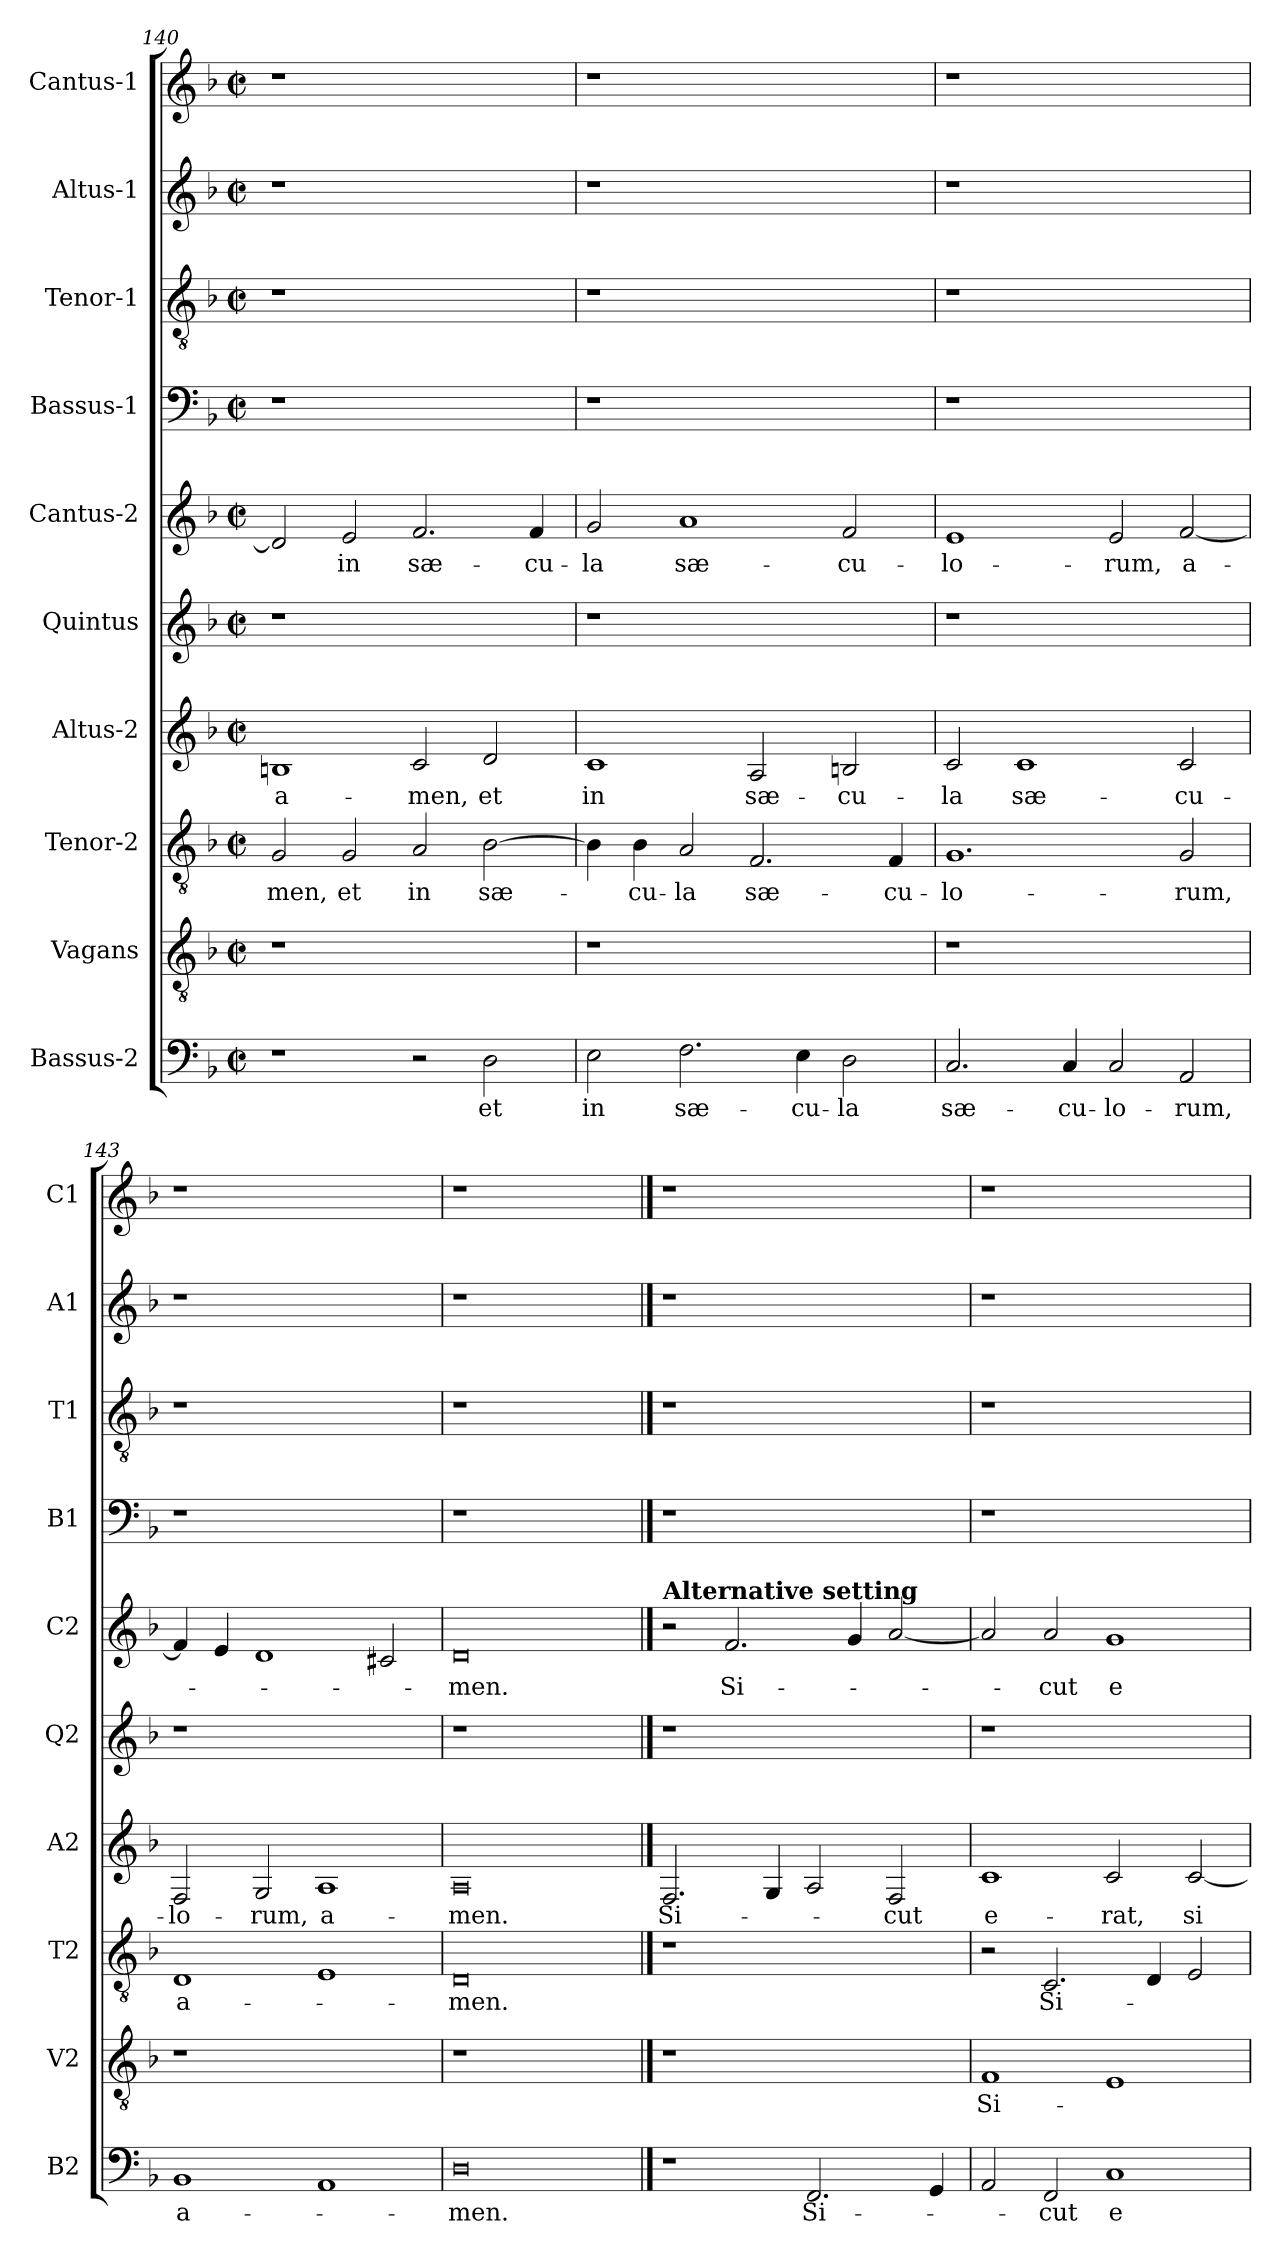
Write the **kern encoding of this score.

**kern	**text	**kern	**text	**kern	**text	**kern	**text	**kern	**kern	**text	**kern	**kern	**kern	**kern
*part10	*part10	*part9	*part9	*part8	*part8	*part7	*part7	*part6	*part5	*part5	*part4	*part3	*part2	*part1
*staff10	*staff10	*staff9	*staff9	*staff8	*staff8	*staff7	*staff7	*staff6	*staff5	*staff5	*staff4	*staff3	*staff2	*staff1
*I"Bassus-2	*	*I"Vagans	*	*I"Tenor-2	*	*I"Altus-2	*	*I"Quintus	*I"Cantus-2	*	*I"Bassus-1	*I"Tenor-1	*I"Altus-1	*I"Cantus-1
*I'B2	*	*I'V2	*	*I'T2	*	*I'A2	*	*I'Q2	*I'C2	*	*I'B1	*I'T1	*I'A1	*I'C1
!!LO:LB:g=z
*clefF4	*	*clefGv2	*	*clefGv2	*	*clefG2	*	*clefG2	*clefG2	*	*clefF4	*clefGv2	*clefG2	*clefG2
*k[b-]	*	*k[b-]	*	*k[b-]	*	*k[b-]	*	*k[b-]	*k[b-]	*	*k[b-]	*k[b-]	*k[b-]	*k[b-]
*F:	*	*F:	*	*F:	*	*F:	*	*F:	*F:	*	*F:	*F:	*F:	*F:
*M2/2	*	*M2/2	*	*M2/2	*	*M2/2	*	*M2/2	*M2/2	*	*M2/2	*M2/2	*M2/2	*M2/2
*met(c|)	*	*met(c|)	*	*met(c|)	*	*met(c|)	*	*met(c|)	*met(c|)	*	*met(c|)	*met(c|)	*met(c|)	*met(c|)
=140	=140	=140	=140	=140	=140	=140	=140	=140	=140	=140	=140	=140	=140	=140
!	!	!	!	!	!LO:LY:b	!	!LO:LY:b	!	!	!	!	!	!	!
1r	.	1r	.	2G/	-men,	1Bn	a-	1r	2d/]	.	1r	1r	1r	1r
!	!	!	!	!	!LO:LY:b	!	!	!	!	!LO:LY:b	!	!	!	!
.	.	.	.	2G/	et	.	.	.	2e/	in	.	.	.	.
!	!	!	!	!	!LO:LY:b	!	!LO:LY:b	!	!	!LO:LY:b	!	!	!	!
2r	.	1ryy	.	2A/	in	2c/	-men,	1ryy	2.f/	sæ-	1ryy	1ryy	1ryy	1ryy
!	!LO:LY:b	!	!	!	!LO:LY:b	!	!LO:LY:b	!	!	!	!	!	!	!
2D\	et	.	.	[2B-\	sæ-	2d/	et	.	.	.	.	.	.	.
!	!	!	!	!	!	!	!	!	!	!LO:LY:b	!	!	!	!
.	.	.	.	.	.	.	.	.	4f/	-cu-	.	.	.	.
=141	=141	=141	=141	=141	=141	=141	=141	=141	=141	=141	=141	=141	=141	=141
!	!LO:LY:b	!	!	!	!	!	!LO:LY:b	!	!	!LO:LY:b	!	!	!	!
2E\	in	1r	.	4B-\]	.	1c	in	1r	2g/	-la	1r	1r	1r	1r
!	!	!	!	!	!LO:LY:b	!	!	!	!	!	!	!	!	!
.	.	.	.	4B-\	-cu-	.	.	.	.	.	.	.	.	.
!	!LO:LY:b	!	!	!	!LO:LY:b	!	!	!	!	!LO:LY:b	!	!	!	!
2.F\	sæ-	.	.	2A/	-la	.	.	.	1a	sæ-	.	.	.	.
!	!	!	!	!	!LO:LY:b	!	!LO:LY:b	!	!	!	!	!	!	!
.	.	1ryy	.	2.F/	sæ-	2A/	sæ-	1ryy	.	.	1ryy	1ryy	1ryy	1ryy
!	!LO:LY:b	!	!	!	!	!	!	!	!	!	!	!	!	!
4E\	-cu-	.	.	.	.	.	.	.	.	.	.	.	.	.
!	!LO:LY:b	!	!	!	!	!	!LO:LY:b	!	!	!LO:LY:b	!	!	!	!
2D\	-la	.	.	.	.	2Bn/	-cu-	.	2f/	-cu-	.	.	.	.
!	!	!	!	!	!LO:LY:b	!	!	!	!	!	!	!	!	!
.	.	.	.	4F/	-cu-	.	.	.	.	.	.	.	.	.
=142	=142	=142	=142	=142	=142	=142	=142	=142	=142	=142	=142	=142	=142	=142
!	!LO:LY:b	!	!	!	!LO:LY:b	!	!LO:LY:b	!	!	!LO:LY:b	!	!	!	!
2.C/	sæ-	1r	.	1.G	-lo-	2c/	-la	1r	1e	-lo-	1r	1r	1r	1r
!	!	!	!	!	!	!	!LO:LY:b	!	!	!	!	!	!	!
.	.	.	.	.	.	1c	sæ-	.	.	.	.	.	.	.
!	!LO:LY:b	!	!	!	!	!	!	!	!	!	!	!	!	!
4C/	-cu-	.	.	.	.	.	.	.	.	.	.	.	.	.
!	!LO:LY:b	!	!	!	!	!	!	!	!	!LO:LY:b	!	!	!	!
2C/	-lo-	1ryy	.	.	.	.	.	1ryy	2e/	-rum,	1ryy	1ryy	1ryy	1ryy
!	!LO:LY:b	!	!	!	!LO:LY:b	!	!LO:LY:b	!	!	!LO:LY:b	!	!	!	!
2AA/	-rum,	.	.	2G/	-rum,	2c/	-cu-	.	[2f/	a-	.	.	.	.
=143	=143	=143	=143	=143	=143	=143	=143	=143	=143	=143	=143	=143	=143	=143
!	!LO:LY:b	!	!	!	!LO:LY:b	!	!LO:LY:b	!	!	!	!	!	!	!
1BB-	a-	1r	.	1D	a-	2F/	-lo-	1r	4f/]	.	1r	1r	1r	1r
.	.	.	.	.	.	.	.	.	4e/	.	.	.	.	.
!	!	!	!	!	!	!	!LO:LY:b	!	!	!	!	!	!	!
.	.	.	.	.	.	2G/	-rum,	.	1d	.	.	.	.	.
!	!	!	!	!	!	!	!LO:LY:b	!	!	!	!	!	!	!
1AA	.	1ryy	.	1E	.	1A	a-	1ryy	.	.	1ryy	1ryy	1ryy	1ryy
.	.	.	.	.	.	.	.	.	2c#X/	.	.	.	.	.
=144	=144	=144	=144	=144	=144	=144	=144	=144	=144	=144	=144	=144	=144	=144
!	!LO:LY:b	!	!	!	!LO:LY:b	!	!LO:LY:b	!	!	!LO:LY:b	!	!	!	!
0D	-men.	1r	.	0D	-men.	0A	-men.	1r	0d	-men.	1r	1r	1r	1r
.	.	1ryy	.	.	.	.	.	1ryy	.	.	1ryy	1ryy	1ryy	1ryy
!!LO:PB:g=z
==145	==145	==145	==145	==145	==145	==145	==145	==145	==145	==145	==145	==145	==145	==145
!	!	!	!	!	!	!	!	!	!LO:TX:a:B:t=Alternative setting	!	!	!	!	!
!	!	!	!	!	!	!	!LO:LY:b	!	!	!	!	!	!	!
1r	.	1r	.	1r	.	2.F/	Si-	1r	2r	.	1r	1r	1r	1r
!	!	!	!	!	!	!	!	!	!	!LO:LY:b	!	!	!	!
.	.	.	.	.	.	.	.	.	2.f/	Si-	.	.	.	.
.	.	.	.	.	.	4G/	.	.	.	.	.	.	.	.
!	!LO:LY:b	!	!	!	!	!	!	!	!	!	!	!	!	!
2.FF/	Si-	1ryy	.	1ryy	.	2A/	.	1ryy	.	.	1ryy	1ryy	1ryy	1ryy
.	.	.	.	.	.	.	.	.	4g/	.	.	.	.	.
!	!	!	!	!	!	!	!LO:LY:b	!	!	!	!	!	!	!
.	.	.	.	.	.	2F/	-cut	.	[2a/	.	.	.	.	.
4GG/	.	.	.	.	.	.	.	.	.	.	.	.	.	.
=146	=146	=146	=146	=146	=146	=146	=146	=146	=146	=146	=146	=146	=146	=146
!	!	!	!LO:LY:b	!	!	!	!LO:LY:b	!	!	!	!	!	!	!
2AA/	.	1F	Si-	2r	.	1c	e-	1r	2a/]	.	1r	1r	1r	1r
!	!LO:LY:b	!	!	!	!LO:LY:b	!	!	!	!	!LO:LY:b	!	!	!	!
2FF/	-cut	.	.	2.C/	Si-	.	.	.	2a/	-cut	.	.	.	.
!	!LO:LY:b	!	!	!	!	!	!LO:LY:b	!	!	!LO:LY:b	!	!	!	!
1C	e-	1E	.	.	.	2c/	-rat,	1ryy	1g	e-	1ryy	1ryy	1ryy	1ryy
.	.	.	.	4D/	.	.	.	.	.	.	.	.	.	.
!	!	!	!	!	!	!	!LO:LY:b	!	!	!	!	!	!	!
.	.	.	.	2E/	.	[2c/	si-	.	.	.	.	.	.	.
=	=	=	=	=	=	=	=	=	=	=	=	=	=	=
*-	*-	*-	*-	*-	*-	*-	*-	*-	*-	*-	*-	*-	*-	*-
